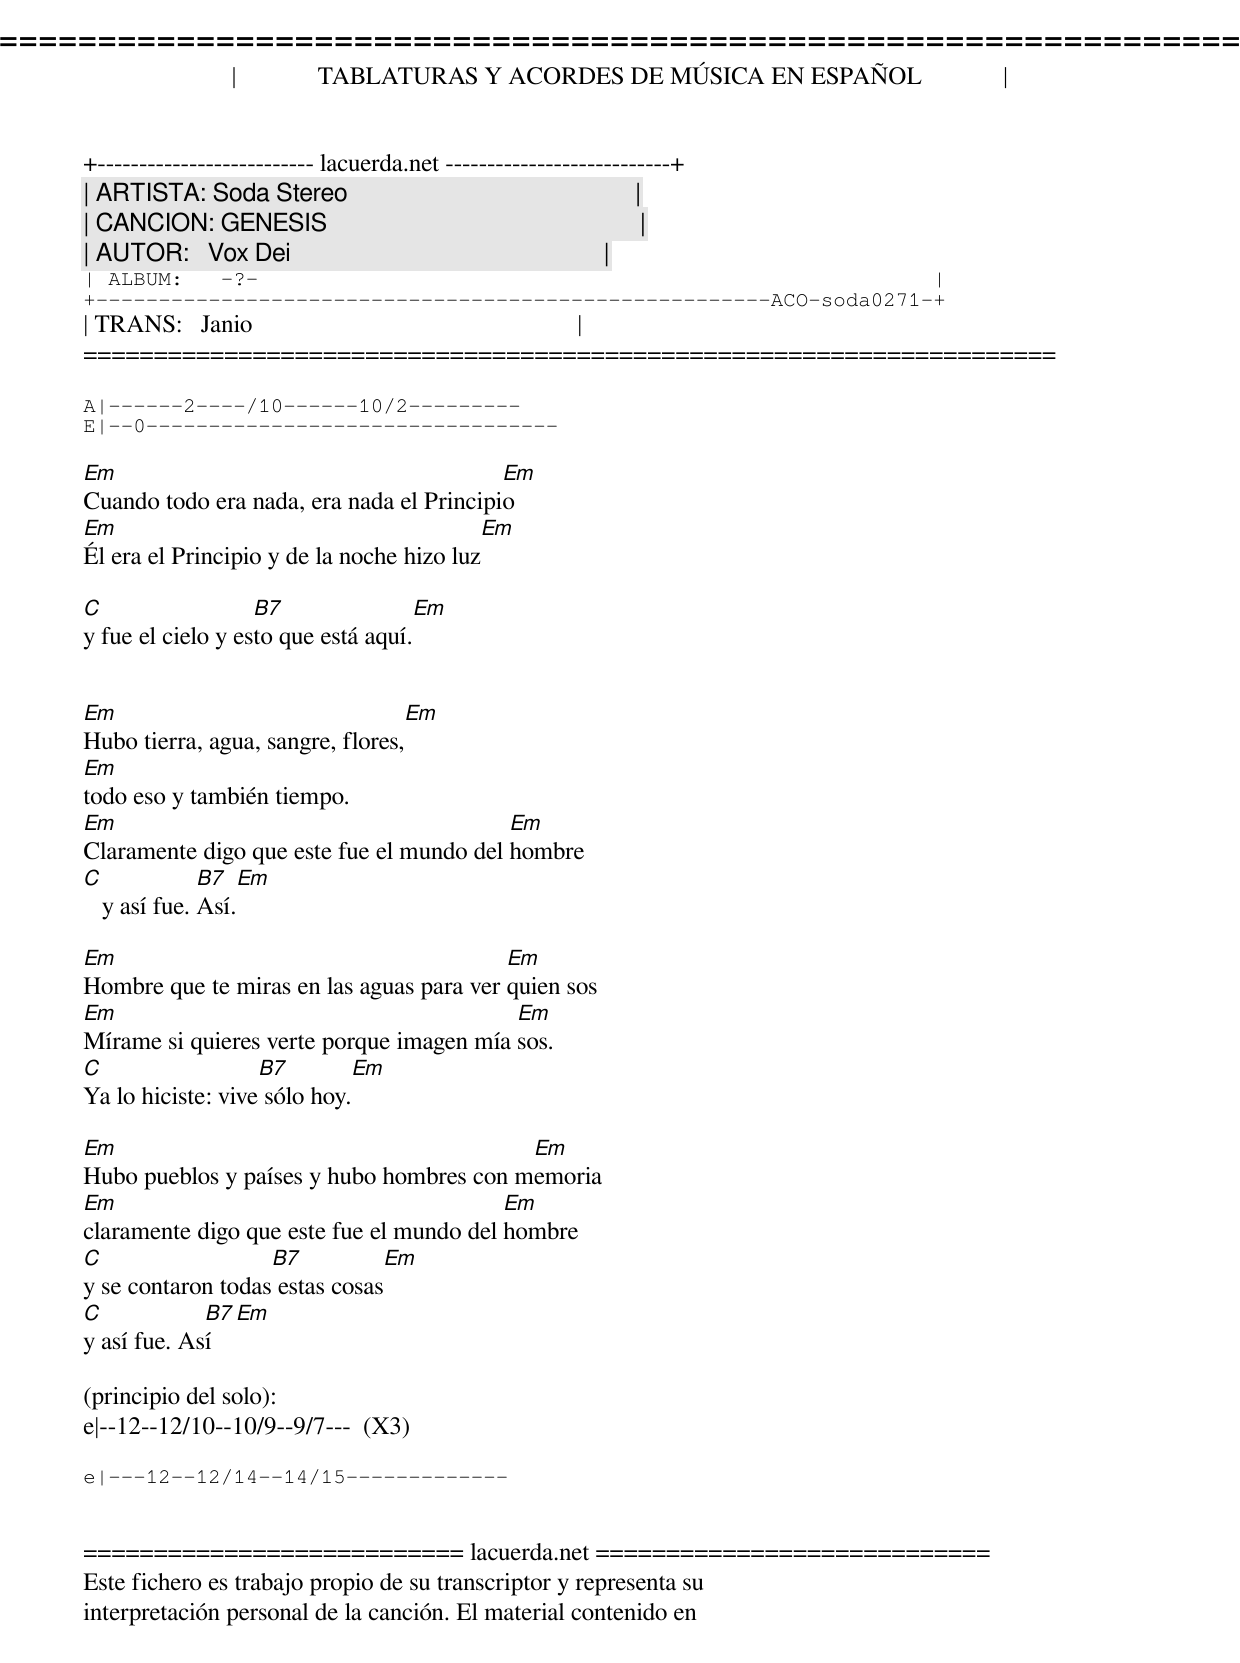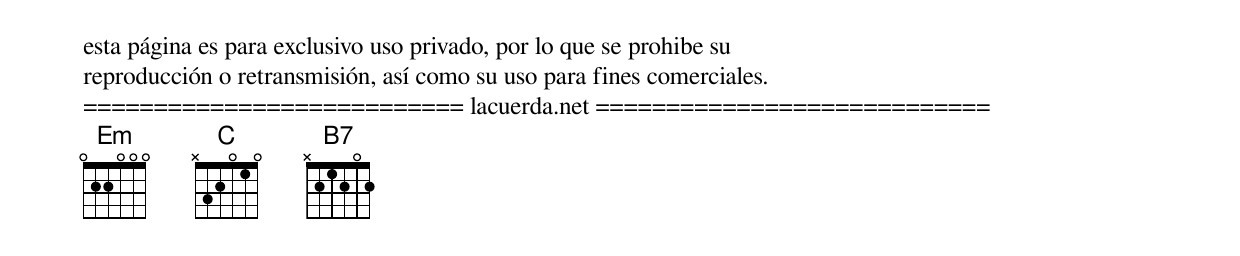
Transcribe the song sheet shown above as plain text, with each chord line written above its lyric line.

=====================================================================
|             TABLATURAS Y ACORDES DE MÚSICA EN ESPAÑOL             |
+-------------------------- lacuerda.net ---------------------------+
| ARTISTA: Soda Stereo                                              |
| CANCION: GENESIS                                                  |
| AUTOR:   Vox Dei                                                  |
| ALBUM:   -?-                                                      |
+------------------------------------------------------ACO-soda0271-+
| TRANS:   Janio                                                    |
=====================================================================

A|------2----/10------10/2---------
E|--0---------------------------------

Em                                        Em
Cuando todo era nada, era nada el Principio
Em                                        Em
Él era el Principio y de la noche hizo luz

C                  B7                             Em
y fue el cielo y esto que está aquí.


Em                                        Em
Hubo tierra, agua, sangre, flores,
Em
todo eso y también tiempo.
Em                                        Em
Claramente digo que este fue el mundo del hombre
C             B7   Em
   y así fue. Así.

Em                                        Em
Hombre que te miras en las aguas para ver quien sos
Em                                        Em
Mírame si quieres verte porque imagen mía sos.
C                  B7            Em
Ya lo hiciste: vive sólo hoy.

Em                                        Em
Hubo pueblos y países y hubo hombres con memoria
Em                                        Em
claramente digo que este fue el mundo del hombre
C                  B7            Em
y se contaron todas estas cosas
C            B7   Em
y así fue. Así

(principio del solo):
e|--12--12/10--10/9--9/7---  (X3)

e|---12--12/14--14/15-------------


=========================== lacuerda.net ============================
Este fichero es trabajo propio de su transcriptor y representa su
interpretación personal de la canción. El material contenido en
esta página es para exclusivo uso privado, por lo que se prohibe su
reproducción o retransmisión, así como su uso para fines comerciales.
=========================== lacuerda.net ============================
